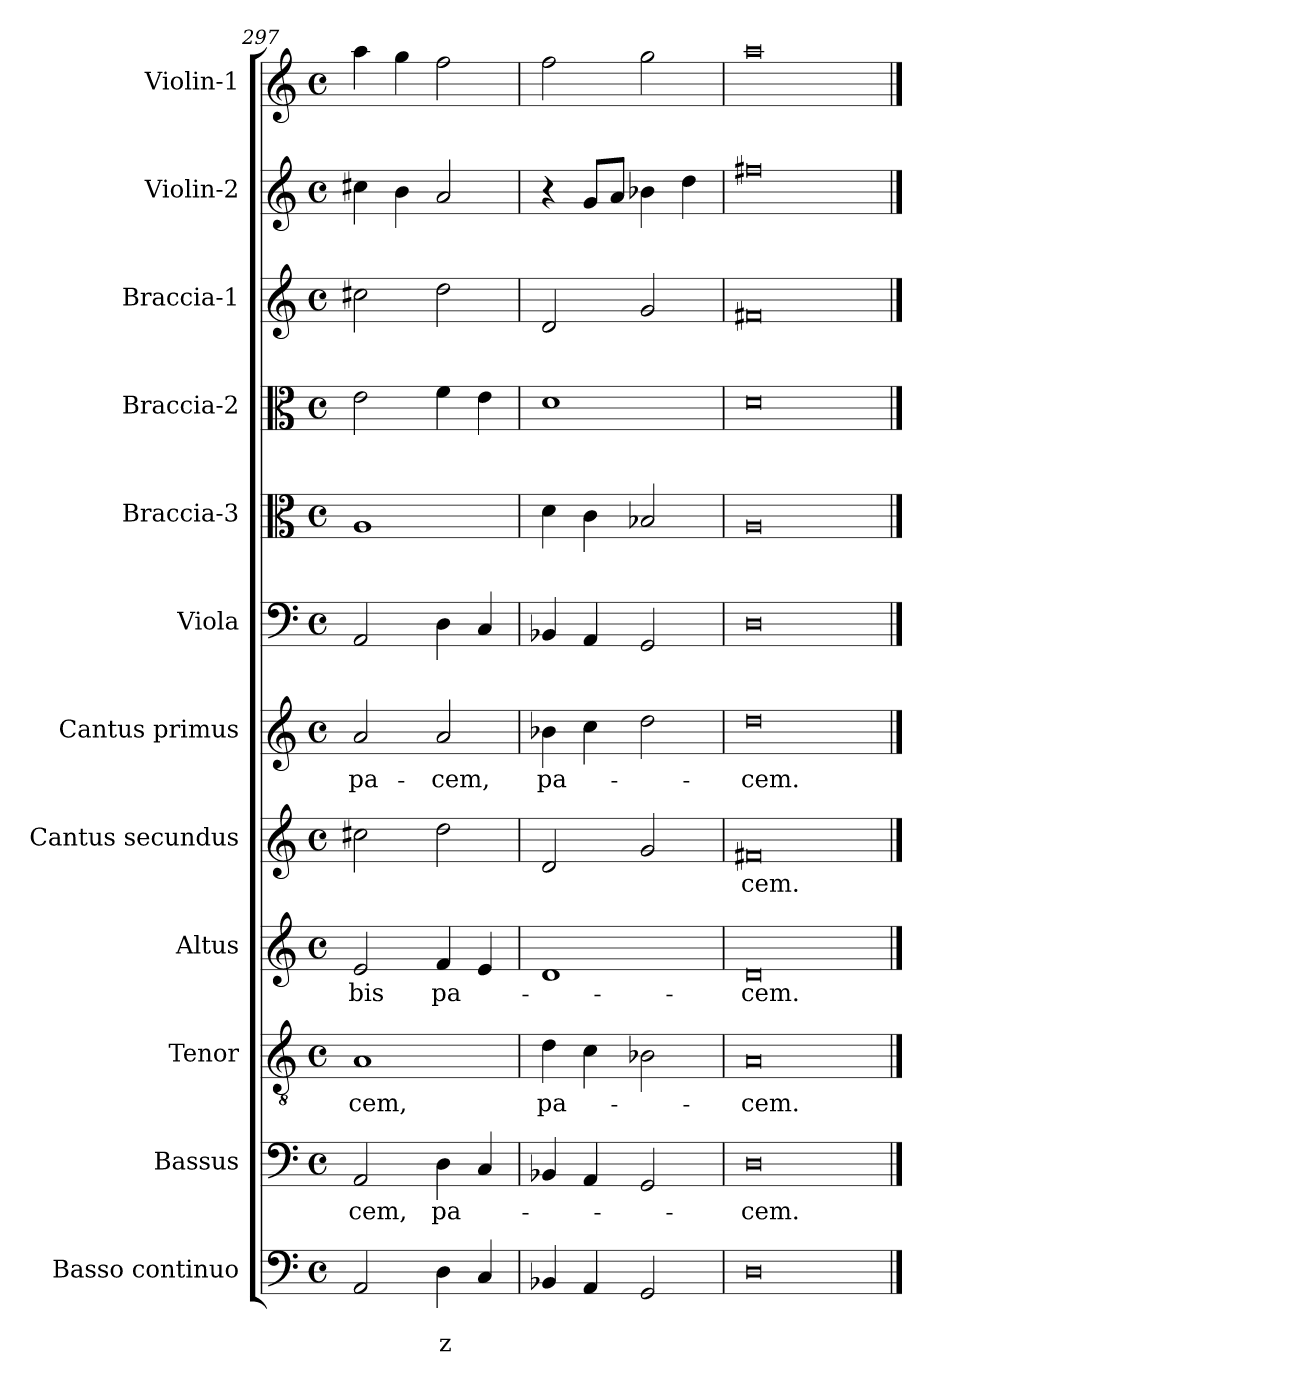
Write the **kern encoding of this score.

**kern	**text	**text	**kern	**text	**kern	**text	**kern	**text	**kern	**text	**kern	**text	**kern	**kern	**kern	**kern	**kern	**kern
*part12	*part12	*part12	*part11	*part11	*part10	*part10	*part9	*part9	*part8	*part8	*part7	*part7	*part6	*part5	*part4	*part3	*part2	*part1
*staff12	*staff12	*staff12	*staff11	*staff11	*staff10	*staff10	*staff9	*staff9	*staff8	*staff8	*staff7	*staff7	*staff6	*staff5	*staff4	*staff3	*staff2	*staff1
*I"Basso continuo	*	*	*I"Bassus	*	*I"Tenor	*	*I"Altus	*	*I"Cantus secundus	*	*I"Cantus primus	*	*I"Viola	*I"Braccia-3	*I"Braccia-2	*I"Braccia-1	*I"Violin-2	*I"Violin-1
*I'BC	*	*	*I'B	*	*I'T	*	*I'A	*	*I'C2	*	*I'C1	*	*I'Va	*I'Br3	*I'Br2	*I'Br1	*I'Vi2	*I'Vi1
*clefF4	*	*	*clefF4	*	*clefGv2	*	*clefG2	*	*clefG2	*	*clefG2	*	*clefF4	*clefC3	*clefC3	*clefG2	*clefG2	*clefG2
*k[]	*	*	*k[]	*	*k[]	*	*k[]	*	*k[]	*	*k[]	*	*k[]	*k[]	*k[]	*k[]	*k[]	*k[]
*C:	*	*	*C:	*	*C:	*	*C:	*	*C:	*	*C:	*	*C:	*C:	*C:	*C:	*C:	*C:
*M4/4	*	*	*M4/4	*	*M4/4	*	*M4/4	*	*M4/4	*	*M4/4	*	*M4/4	*M4/4	*M4/4	*M4/4	*M4/4	*M4/4
*met(c)	*	*	*met(c)	*	*met(c)	*	*met(c)	*	*met(c)	*	*met(c)	*	*met(c)	*met(c)	*met(c)	*met(c)	*met(c)	*met(c)
=297	=297	=297	=297	=297	=297	=297	=297	=297	=297	=297	=297	=297	=297	=297	=297	=297	=297	=297
!	!	!	!	!LO:LY:b	!	!	!	!	!	!	!	!	!	!	!	!	!	!
!	!	!	!	!	!	!LO:LY:b	!	!	!	!	!	!	!	!	!	!	!	!
!	!	!	!	!	!	!	!	!LO:LY:b	!	!	!	!	!	!	!	!	!	!
!	!	!	!	!	!	!	!	!	!	!	!	!LO:LY:b	!	!	!	!	!	!
2AA/	.	.	2AA/	-cem,	1A	-cem,	2e/	-bis	2cc#X\	.	2a/	pa-	2AA/	1A	2e\	2cc#X\	4cc#X\	4aa\
.	.	.	.	.	.	.	.	.	.	.	.	.	.	.	.	.	4b\	4gg\
!	!	!LO:LY:b	!	!	!	!	!	!	!	!	!	!	!	!	!	!	!	!
!	!	!	!	!LO:LY:b	!	!	!	!	!	!	!	!	!	!	!	!	!	!
!	!	!	!	!	!	!	!	!LO:LY:b	!	!	!	!	!	!	!	!	!	!
!	!	!	!	!	!	!	!	!	!	!	!	!LO:LY:b	!	!	!	!	!	!
4D\	.	z	4D\	pa-	.	.	4f/	pa-	2dd\	.	2a/	-cem,	4D\	.	4f\	2dd\	2a/	2ff\
4C/	.	.	4C/	.	.	.	4e/	.	.	.	.	.	4C/	.	4e\	.	.	.
=298	=298	=298	=298	=298	=298	=298	=298	=298	=298	=298	=298	=298	=298	=298	=298	=298	=298	=298
!	!	!	!	!	!	!LO:LY:b	!	!	!	!	!	!	!	!	!	!	!	!
!	!	!	!	!	!	!	!	!	!	!	!	!LO:LY:b	!	!	!	!	!	!
4BB-X/	.	.	4BB-X/	.	4d\	pa-	1d	.	2d/	.	4b-X\	pa-	4BB-X/	4d\	1d	2d/	4r	2ff\
4AA/	.	.	4AA/	.	4c\	.	.	.	.	.	4cc\	.	4AA/	4c\	.	.	8g/L	.
.	.	.	.	.	.	.	.	.	.	.	.	.	.	.	.	.	8a/J	.
2GG/	.	.	2GG/	.	2B-X\	.	.	.	2g/	.	2dd\	.	2GG/	2B-X/	.	2g/	4b-X\	2gg\
.	.	.	.	.	.	.	.	.	.	.	.	.	.	.	.	.	4dd\	.
=299	=299	=299	=299	=299	=299	=299	=299	=299	=299	=299	=299	=299	=299	=299	=299	=299	=299	=299
!	!	!	!	!LO:LY:b	!	!	!	!	!	!	!	!	!	!	!	!	!	!
!	!	!	!	!	!	!LO:LY:b	!	!	!	!	!	!	!	!	!	!	!	!
!	!	!	!	!	!	!	!	!LO:LY:b	!	!	!	!	!	!	!	!	!	!
!	!	!	!	!	!	!	!	!	!	!LO:LY:b	!	!	!	!	!	!	!	!
!	!	!	!	!	!	!	!	!	!	!	!	!LO:LY:b	!	!	!	!	!	!
0D	.	.	0D	-cem.	0A	-cem.	0d	-cem.	0f#X	-cem.	0dd	-cem.	0D	0A	0d	0f#X	0ff#X	0aa
==	==	==	==	==	==	==	==	==	==	==	==	==	==	==	==	==	==	==
*-	*-	*-	*-	*-	*-	*-	*-	*-	*-	*-	*-	*-	*-	*-	*-	*-	*-	*-
